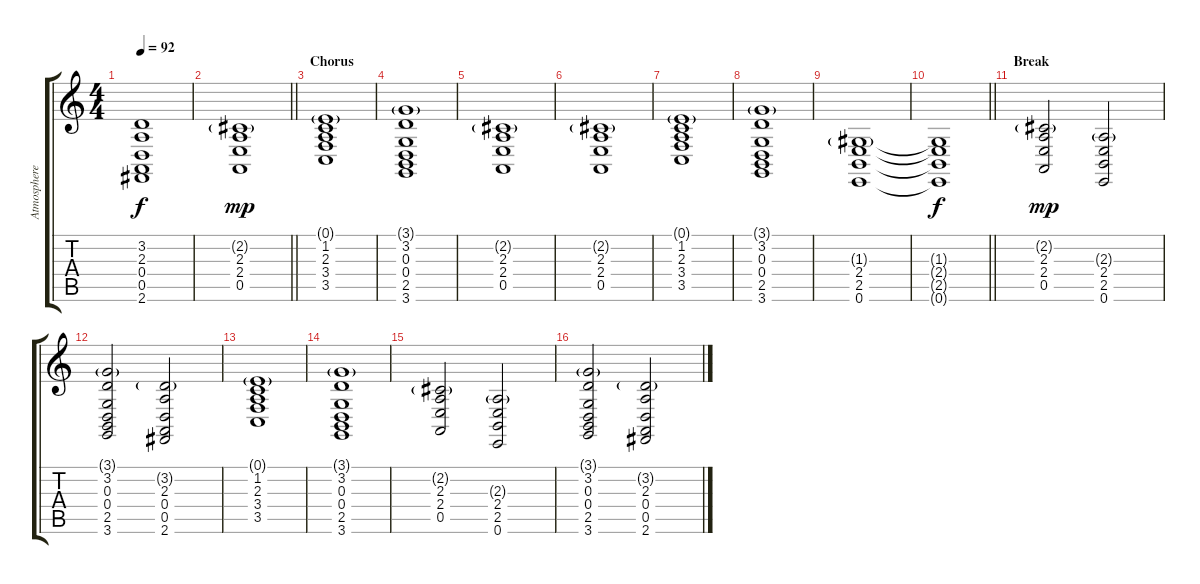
\track ("Atmosphere" "Atmosphere") {instrument recorder}
\staff {score tabs}
\tuning (E4 B3 G3 D3 A2 E2) {hide}
\ts (4 4)
\tempo 92
\clef g2
\ks c
(3.2 2.3 0.4 0.5 2.6).1{dy f} |
\barLineRight lightlight
(2.2{g} 2.3 2.4 0.5).1{dy mp} |
\section ("" "Chorus")
(0.1{g} 1.2 2.3 3.4 3.5).1 |
(3.1{g} 3.2 0.3 0.4 2.5 3.6).1 |
(2.2{g} 2.3 2.4 0.5).1 |
(2.2{g} 2.3 2.4 0.5).1 |
(0.1{g} 1.2 2.3 3.4 3.5).1 |
(3.1{g} 3.2 0.3 0.4 2.5 3.6).1 |
(1.3{g} 2.4 2.5 0.6).1 |
\barLineRight lightlight
(1.3{t} 2.4{t} 2.5{t} 0.6{t}).1{dy f} |
\section ("" "Break")
(2.2{g} 2.3 2.4 0.5).2{dy mp} (2.3{g} 2.4 2.5 0.6).2 |
(3.1{g} 3.2 0.3 0.4 2.5 3.6).2 (3.2{g} 2.3 0.4 0.5 2.6).2 |
(0.1{g} 1.2 2.3 3.4 3.5).1 |
(3.1{g} 3.2 0.3 0.4 2.5 3.6).1 |
(2.2{g} 2.3 2.4 0.5).2 (2.3{g} 2.4 2.5 0.6).2 |
(3.1{g} 3.2 0.3 0.4 2.5 3.6).2 (3.2{g} 2.3 0.4 0.5 2.6).2
